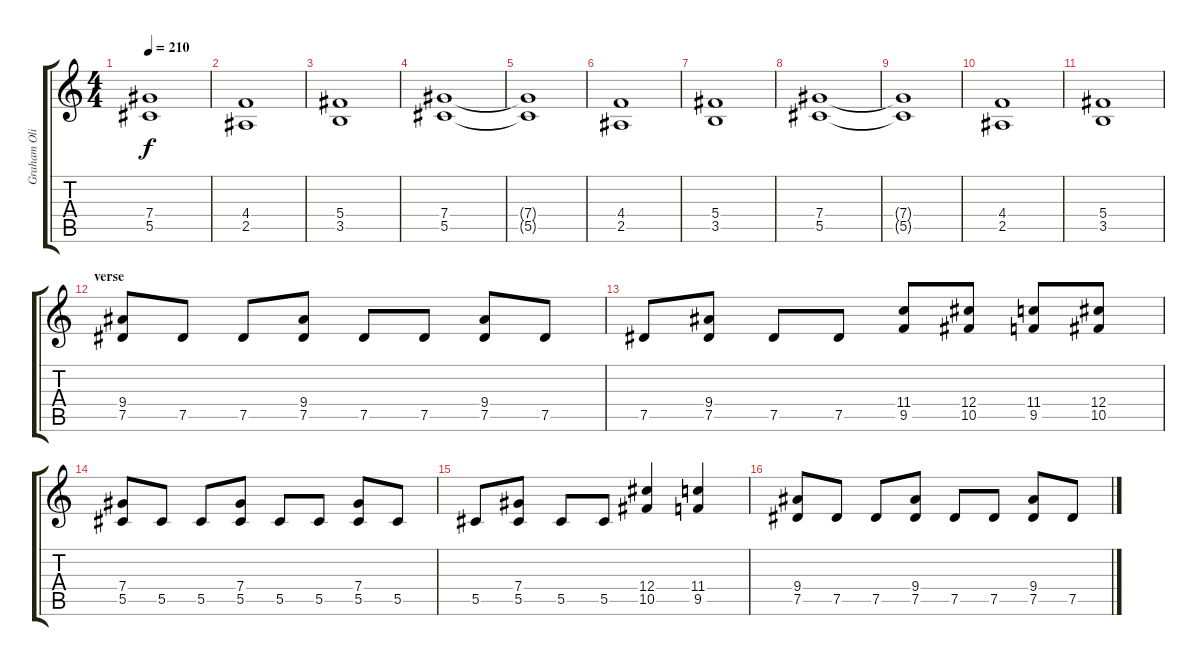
\track ("Graham Oliver" "Graham Oli") {instrument distortionguitar}
\staff {score tabs}
\tuning (Eb4 Bb3 Gb3 Db3 Ab2 Eb2) {hide}
\ts (4 4)
\tempo 210
\clef g2
\ks c
(7.4{t} 5.5{t}).1{dy f} |
(4.4 2.5).1 |
(5.4 3.5).1 |
(7.4 5.5).1 |
(7.4{t} 5.5{t}).1 |
(4.4 2.5).1 |
(5.4 3.5).1 |
(7.4 5.5).1 |
(7.4{t} 5.5{t}).1 |
(4.4 2.5).1 |
(5.4 3.5).1 |
\section ("" "verse")
(9.4 7.5).8 7.5.8 7.5.8 (9.4 7.5).8 7.5.8 7.5.8 (9.4 7.5).8 7.5.8 |
7.5.8 (9.4 7.5).8 7.5.8 7.5.8 (11.4 9.5).8 (12.4 10.5).8 (11.4 9.5).8 (12.4 10.5).8 |
(7.4 5.5).8 5.5.8 5.5.8 (7.4 5.5).8 5.5.8 5.5.8 (7.4 5.5).8 5.5.8 |
5.5.8 (7.4 5.5).8 5.5.8 5.5.8 (12.4 10.5).4 (11.4 9.5).4 |
(9.4 7.5).8 7.5.8 7.5.8 (9.4 7.5).8 7.5.8 7.5.8 (9.4 7.5).8 7.5.8
